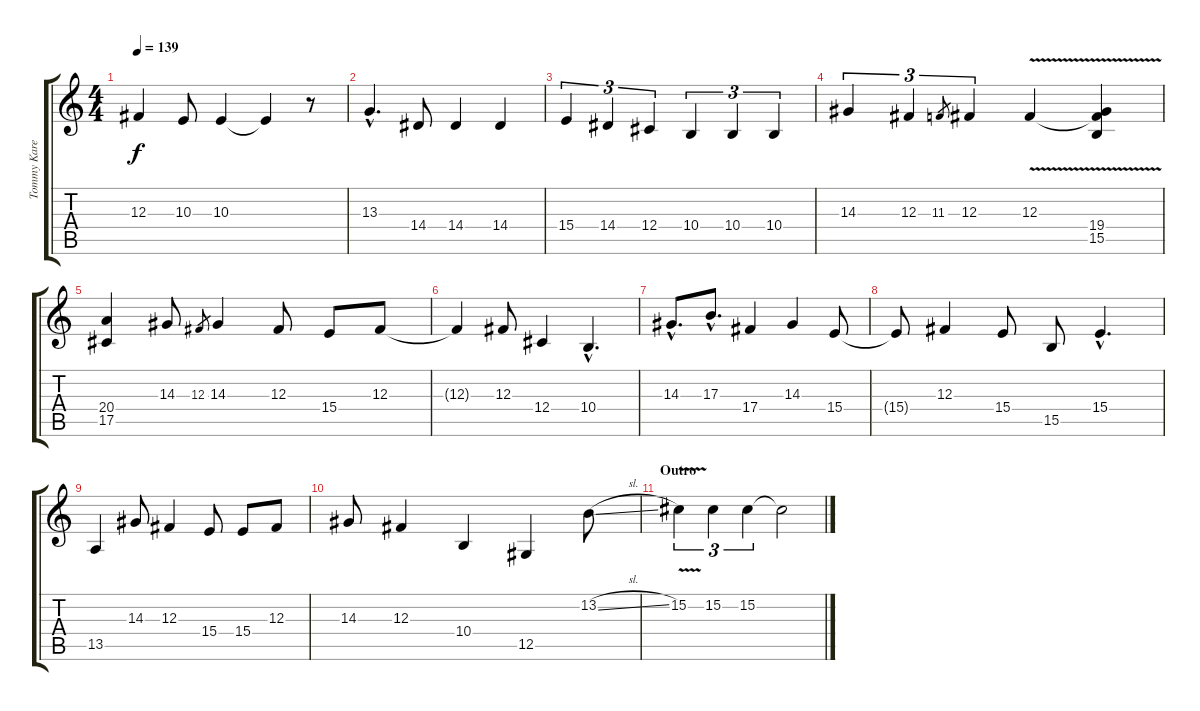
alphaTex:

\track ("Tommy Karevik" "Tommy Kare") {instrument tuba}
\staff {score tabs}
\tuning (Eb4 Bb3 Gb3 Db3 Ab2 Eb2) {hide}
\ts (4 4)
\tempo 139
\clef g2
\ks c
12.3{t}.4{dy f} 10.3.8 10.3.4 10.3{t}.4 r.8 |
13.3{hac}.4{d} 14.4.8 14.4.4 14.4.4 |
15.4.4{tu (3 2)} 14.4.4{tu (3 2)} 12.4.4{tu (3 2)} 10.4.4{tu (3 2)} 10.4.4{tu (3 2)} 10.4.4{tu (3 2)} |
14.3.4{tu (3 2)} 12.3.4{tu (3 2)} 11.3.8{gr} 12.3.4{tu (3 2)} 12.3{v}.4 (12.3{t} 19.4 15.5).4 |
(20.4 17.5).4 14.3.8 12.3.8{gr} 14.3.4 12.3.8 15.4.8 12.3.8 |
12.3{t}.4 12.3.8 12.4.4 10.4{hac}.4{d} |
14.3{hac}.8{d} 17.3{hac}.8{d} 17.4.4 14.3.4 15.4.8 |
15.4{t}.8 12.3.4 15.4.8 15.5.8 15.4{hac}.4{d} |
13.5.4 14.3.8 12.3.4 15.4.8 15.4.8 12.3.8 |
14.3.8 12.3.4 10.4.4 12.5.4 13.2{sl}.8 |
\section ("" "Outro")
15.2{v}.4{tu (3 2)} 15.2.4{tu (3 2)} 15.2.4{tu (3 2)} 15.2{t}.2
